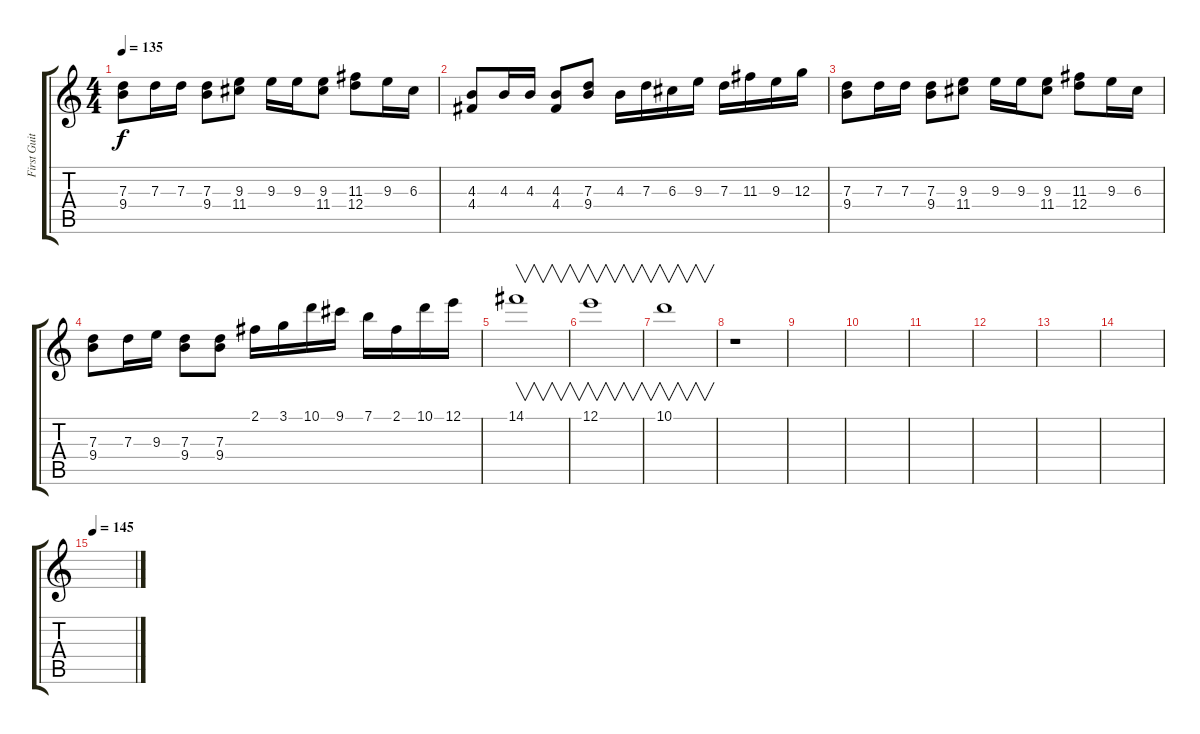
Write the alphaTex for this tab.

\track ("First Guitar" "First Guit") {instrument overdrivenguitar}
\staff {score tabs}
\tuning (E4 B3 G3 D3 A2 E2) {hide}
\ts (4 4)
\tempo 135
\clef g2
\ks c
(7.3 9.4).8{dy f} 7.3.16 7.3.16 (7.3 9.4).8 (9.3 11.4).8 9.3.16 9.3.16 (9.3 11.4).8 (11.3 12.4).8 9.3.16 6.3.16 |
(4.3 4.4).8 4.3.16 4.3.16 (4.3 4.4).8 (7.3 9.4).8 4.3.16 7.3.16 6.3.16 9.3.16 7.3.16 11.3.16 9.3.16 12.3.16 |
(7.3 9.4).8 7.3.16 7.3.16 (7.3 9.4).8 (9.3 11.4).8 9.3.16 9.3.16 (9.3 11.4).8 (11.3 12.4).8 9.3.16 6.3.16 |
(7.3 9.4).8 7.3.16 9.3.16 (7.3 9.4).8 (7.3 9.4).8 2.1.16 3.1.16 10.1.16 9.1.16 7.1.16 2.1.16 10.1.16 12.1.16 |
14.1.1{v} |
12.1.1{v} |
10.1.1{v} |
r.1 |
|
|
|
|
|
|
\tempo 145
